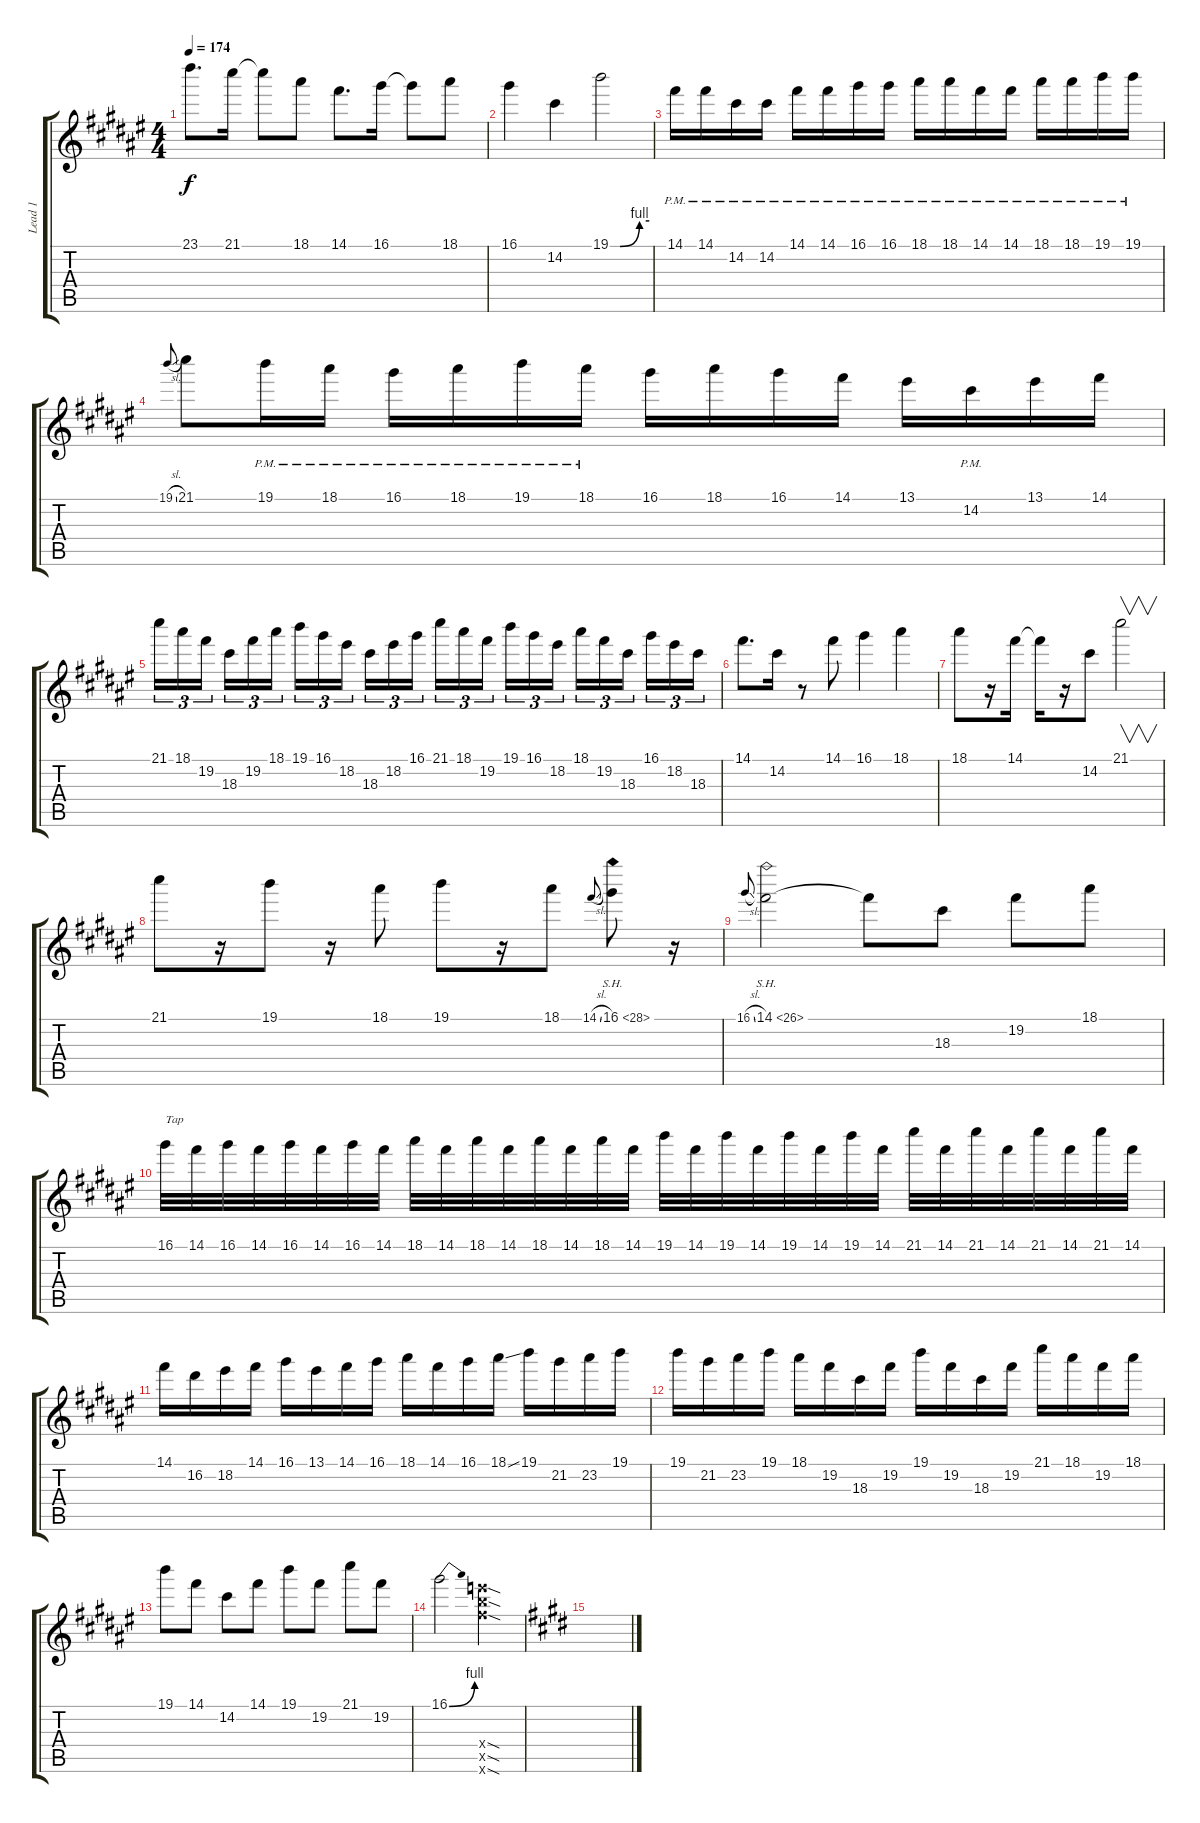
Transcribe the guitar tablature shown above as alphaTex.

\track ("Lead 1" "Lead 1") {instrument distortionguitar}
\staff {score tabs}
\tuning (E4 B3 G3 D3 A2 E2) {hide}
\ts (4 4)
\tempo 174
\clef g2
\ks f#
23.1.8{d dy f} 21.1.16 21.1{t}.8 18.1.8 14.1.8{d} 16.1.16 16.1{t}.8 18.1.8 |
16.1.4 14.2.4 19.1{be (custom 0 0 15 0 45 4 60 4)}.2 |
14.1{pm}.16 14.1{pm}.16 14.2{pm}.16 14.2{pm}.16 14.1{pm}.16 14.1{pm}.16 16.1{pm}.16 16.1{pm}.16 18.1{pm}.16 18.1{pm}.16 14.1{pm}.16 14.1{pm}.16 18.1{pm}.16 18.1{pm}.16 19.1{pm}.16 19.1{pm}.16 |
19.1{sl}.8{gr onbeat} 21.1.8 19.1{pm}.16 18.1{pm}.16 16.1{pm}.16 18.1{pm}.16 19.1{pm}.16 18.1{pm}.16 16.1.16 18.1.16 16.1.16 14.1.16 13.1.16 14.2{pm}.16 13.1.16 14.1.16 |
21.1.16{tu (3 2)} 18.1.16{tu (3 2)} 19.2.16{tu (3 2) beam splitsecondary} 18.3.16{tu (3 2)} 19.2.16{tu (3 2)} 18.1.16{tu (3 2)} 19.1.16{tu (3 2)} 16.1.16{tu (3 2)} 18.2.16{tu (3 2) beam splitsecondary} 18.3.16{tu (3 2)} 18.2.16{tu (3 2)} 16.1.16{tu (3 2)} 21.1.16{tu (3 2)} 18.1.16{tu (3 2)} 19.2.16{tu (3 2) beam splitsecondary} 19.1.16{tu (3 2)} 16.1.16{tu (3 2)} 18.2.16{tu (3 2)} 18.1.16{tu (3 2)} 19.2.16{tu (3 2)} 18.3.16{tu (3 2) beam splitsecondary} 16.1.16{tu (3 2)} 18.2.16{tu (3 2)} 18.3.16{tu (3 2)} |
14.1.8{d} 14.2.16 r.8 14.1.8 16.1.4 18.1.4 |
18.1.8 r.16 14.1.16 14.1{t}.16 r.16 14.2.8 21.1.2{v} |
21.1.8 r.16 19.1.8 r.16 18.1.8 19.1.8 r.16 18.1.8 14.1{sl}.8{gr onbeat} 16.1{sh 12}.8 r.16 |
16.1{sl}.8{gr onbeat} 14.1{sh 12}.2 14.1{t}.8 18.3.8 19.2.8 18.1.8 |
16.1.32{txt "Tap"} 14.1.32 16.1.32 14.1.32 16.1.32 14.1.32 16.1.32 14.1.32 18.1.32 14.1.32 18.1.32 14.1.32 18.1.32 14.1.32 18.1.32 14.1.32 19.1.32 14.1.32 19.1.32 14.1.32 19.1.32 14.1.32 19.1.32 14.1.32 21.1.32 14.1.32 21.1.32 14.1.32 21.1.32 14.1.32 21.1.32 14.1.32 |
14.1.16 16.2.16 18.2.16 14.1.16 16.1.16 13.1.16 14.1.16 16.1.16 18.1.16 14.1.16 16.1.16 18.1{ss}.16 19.1.16 21.2.16 23.2.16 19.1.16 |
19.1.16 21.2.16 23.2.16 19.1.16 18.1.16 19.2.16 18.3.16 19.2.16 19.1.16 19.2.16 18.3.16 19.2.16 21.1.16 18.1.16 19.2.16 18.1.16 |
19.1.8 14.1.8 14.2.8 14.1.8 19.1.8 19.2.8 21.1.8 19.2.8 |
16.1{be (bend 0 0 60 4)}.2 (26.4{sod x} 26.5{sod x} 26.6{sod x}).2 |
\ks e
